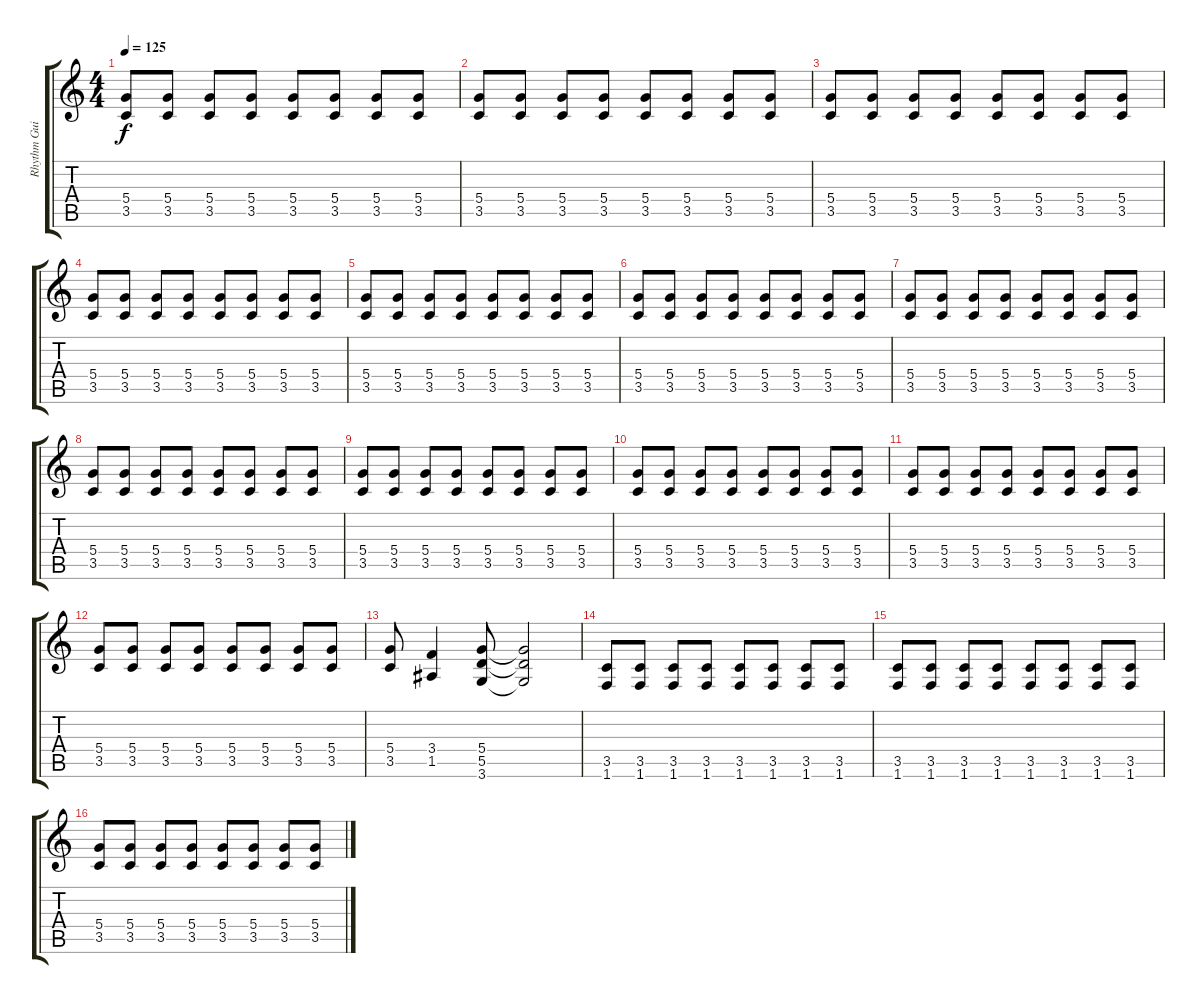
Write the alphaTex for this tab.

\track ("Rhythm Guitar" "Rhythm Gui") {instrument electricguitarclean}
\staff {score tabs}
\tuning (E4 B3 G3 D3 A2 E2) {hide}
\ts (4 4)
\tempo 125
\clef g2
\ks c
(5.4 3.5).8{dy f} (5.4 3.5).8 (5.4 3.5).8 (5.4 3.5).8 (5.4 3.5).8 (5.4 3.5).8 (5.4 3.5).8 (5.4 3.5).8 |
(5.4 3.5).8 (5.4 3.5).8 (5.4 3.5).8 (5.4 3.5).8 (5.4 3.5).8 (5.4 3.5).8 (5.4 3.5).8 (5.4 3.5).8 |
(5.4 3.5).8 (5.4 3.5).8 (5.4 3.5).8 (5.4 3.5).8 (5.4 3.5).8 (5.4 3.5).8 (5.4 3.5).8 (5.4 3.5).8 |
(5.4 3.5).8 (5.4 3.5).8 (5.4 3.5).8 (5.4 3.5).8 (5.4 3.5).8 (5.4 3.5).8 (5.4 3.5).8 (5.4 3.5).8 |
(5.4 3.5).8 (5.4 3.5).8 (5.4 3.5).8 (5.4 3.5).8 (5.4 3.5).8 (5.4 3.5).8 (5.4 3.5).8 (5.4 3.5).8 |
(5.4 3.5).8 (5.4 3.5).8 (5.4 3.5).8 (5.4 3.5).8 (5.4 3.5).8 (5.4 3.5).8 (5.4 3.5).8 (5.4 3.5).8 |
(5.4 3.5).8 (5.4 3.5).8 (5.4 3.5).8 (5.4 3.5).8 (5.4 3.5).8 (5.4 3.5).8 (5.4 3.5).8 (5.4 3.5).8 |
(5.4 3.5).8 (5.4 3.5).8 (5.4 3.5).8 (5.4 3.5).8 (5.4 3.5).8 (5.4 3.5).8 (5.4 3.5).8 (5.4 3.5).8 |
(5.4 3.5).8 (5.4 3.5).8 (5.4 3.5).8 (5.4 3.5).8 (5.4 3.5).8 (5.4 3.5).8 (5.4 3.5).8 (5.4 3.5).8 |
(5.4 3.5).8 (5.4 3.5).8 (5.4 3.5).8 (5.4 3.5).8 (5.4 3.5).8 (5.4 3.5).8 (5.4 3.5).8 (5.4 3.5).8 |
(5.4 3.5).8 (5.4 3.5).8 (5.4 3.5).8 (5.4 3.5).8 (5.4 3.5).8 (5.4 3.5).8 (5.4 3.5).8 (5.4 3.5).8 |
(5.4 3.5).8 (5.4 3.5).8 (5.4 3.5).8 (5.4 3.5).8 (5.4 3.5).8 (5.4 3.5).8 (5.4 3.5).8 (5.4 3.5).8 |
(5.4 3.5).8 (3.4 1.5).4 (5.4 5.5 3.6).8 (5.4{t} 5.5{t} 3.6{t}).2 |
(3.5 1.6).8 (3.5 1.6).8 (3.5 1.6).8 (3.5 1.6).8 (3.5 1.6).8 (3.5 1.6).8 (3.5 1.6).8 (3.5 1.6).8 |
(3.5 1.6).8 (3.5 1.6).8 (3.5 1.6).8 (3.5 1.6).8 (3.5 1.6).8 (3.5 1.6).8 (3.5 1.6).8 (3.5 1.6).8 |
(5.4 3.5).8 (5.4 3.5).8 (5.4 3.5).8 (5.4 3.5).8 (5.4 3.5).8 (5.4 3.5).8 (5.4 3.5).8 (5.4 3.5).8
